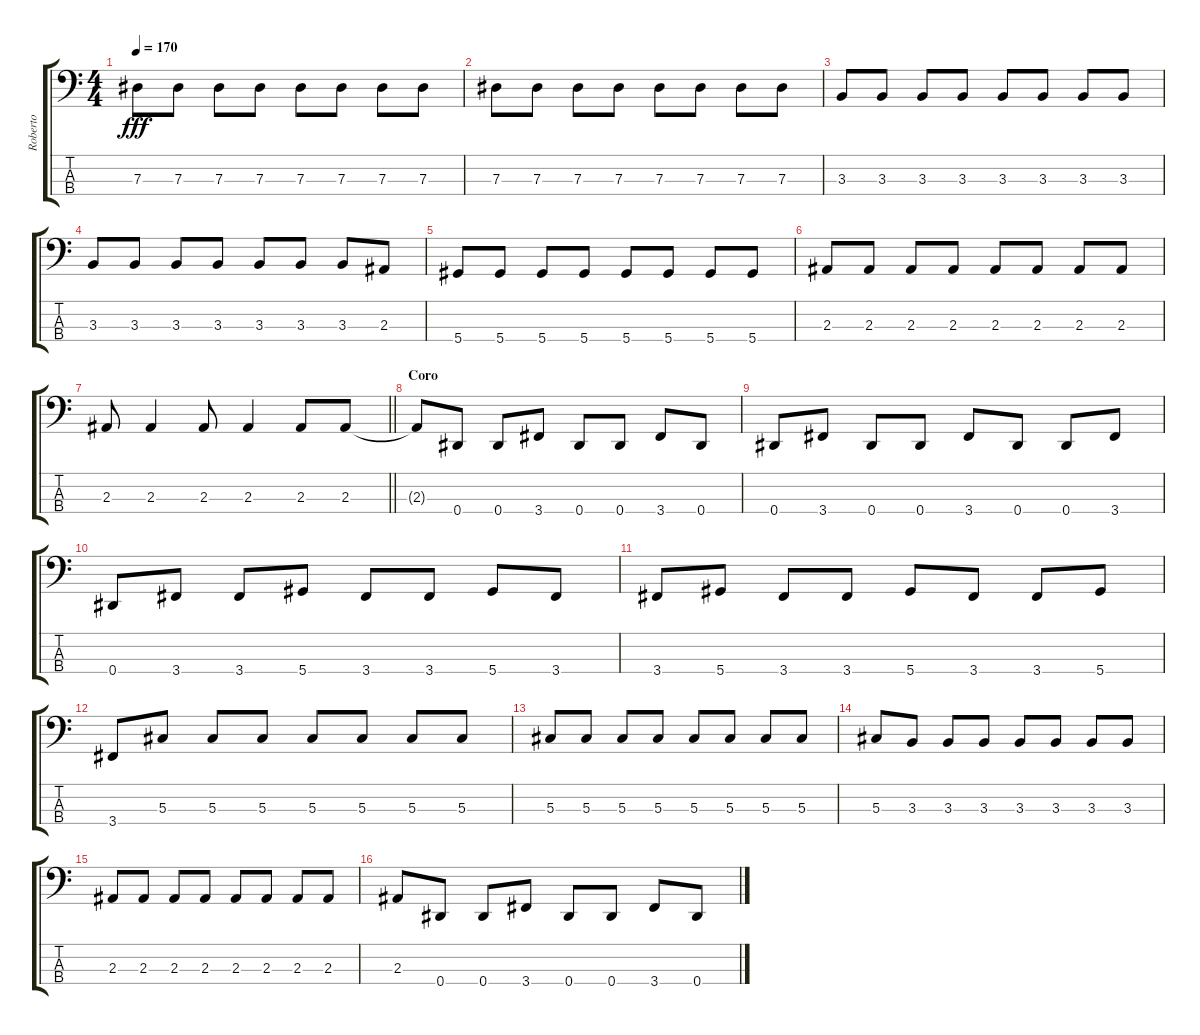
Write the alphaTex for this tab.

\track ("Roberto" "Roberto") {instrument electricbassfinger}
\staff {score tabs}
\tuning (Gb2 Db2 Ab1 Eb1) {hide}
\ts (4 4)
\tempo 170
\clef f4
\ks c
7.3.8{dy fff} 7.3.8 7.3.8 7.3.8 7.3.8 7.3.8 7.3.8 7.3.8 |
7.3.8 7.3.8 7.3.8 7.3.8 7.3.8 7.3.8 7.3.8 7.3.8 |
3.3.8 3.3.8 3.3.8 3.3.8 3.3.8 3.3.8 3.3.8 3.3.8 |
3.3.8 3.3.8 3.3.8 3.3.8 3.3.8 3.3.8 3.3.8 2.3.8 |
5.4.8 5.4.8 5.4.8 5.4.8 5.4.8 5.4.8 5.4.8 5.4.8 |
2.3.8 2.3.8 2.3.8 2.3.8 2.3.8 2.3.8 2.3.8 2.3.8 |
\barLineRight lightlight
2.3.8 2.3.4 2.3.8 2.3.4 2.3.8 2.3.8 |
\section ("" "Coro")
2.3{t}.8 0.4.8 0.4.8 3.4.8 0.4.8 0.4.8 3.4.8 0.4.8 |
0.4.8 3.4.8 0.4.8 0.4.8 3.4.8 0.4.8 0.4.8 3.4.8 |
0.4.8 3.4.8 3.4.8 5.4.8 3.4.8 3.4.8 5.4.8 3.4.8 |
3.4.8 5.4.8 3.4.8 3.4.8 5.4.8 3.4.8 3.4.8 5.4.8 |
3.4.8 5.3.8 5.3.8 5.3.8 5.3.8 5.3.8 5.3.8 5.3.8 |
5.3.8 5.3.8 5.3.8 5.3.8 5.3.8 5.3.8 5.3.8 5.3.8 |
5.3.8 3.3.8 3.3.8 3.3.8 3.3.8 3.3.8 3.3.8 3.3.8 |
2.3.8 2.3.8 2.3.8 2.3.8 2.3.8 2.3.8 2.3.8 2.3.8 |
2.3.8 0.4.8 0.4.8 3.4.8 0.4.8 0.4.8 3.4.8 0.4.8
